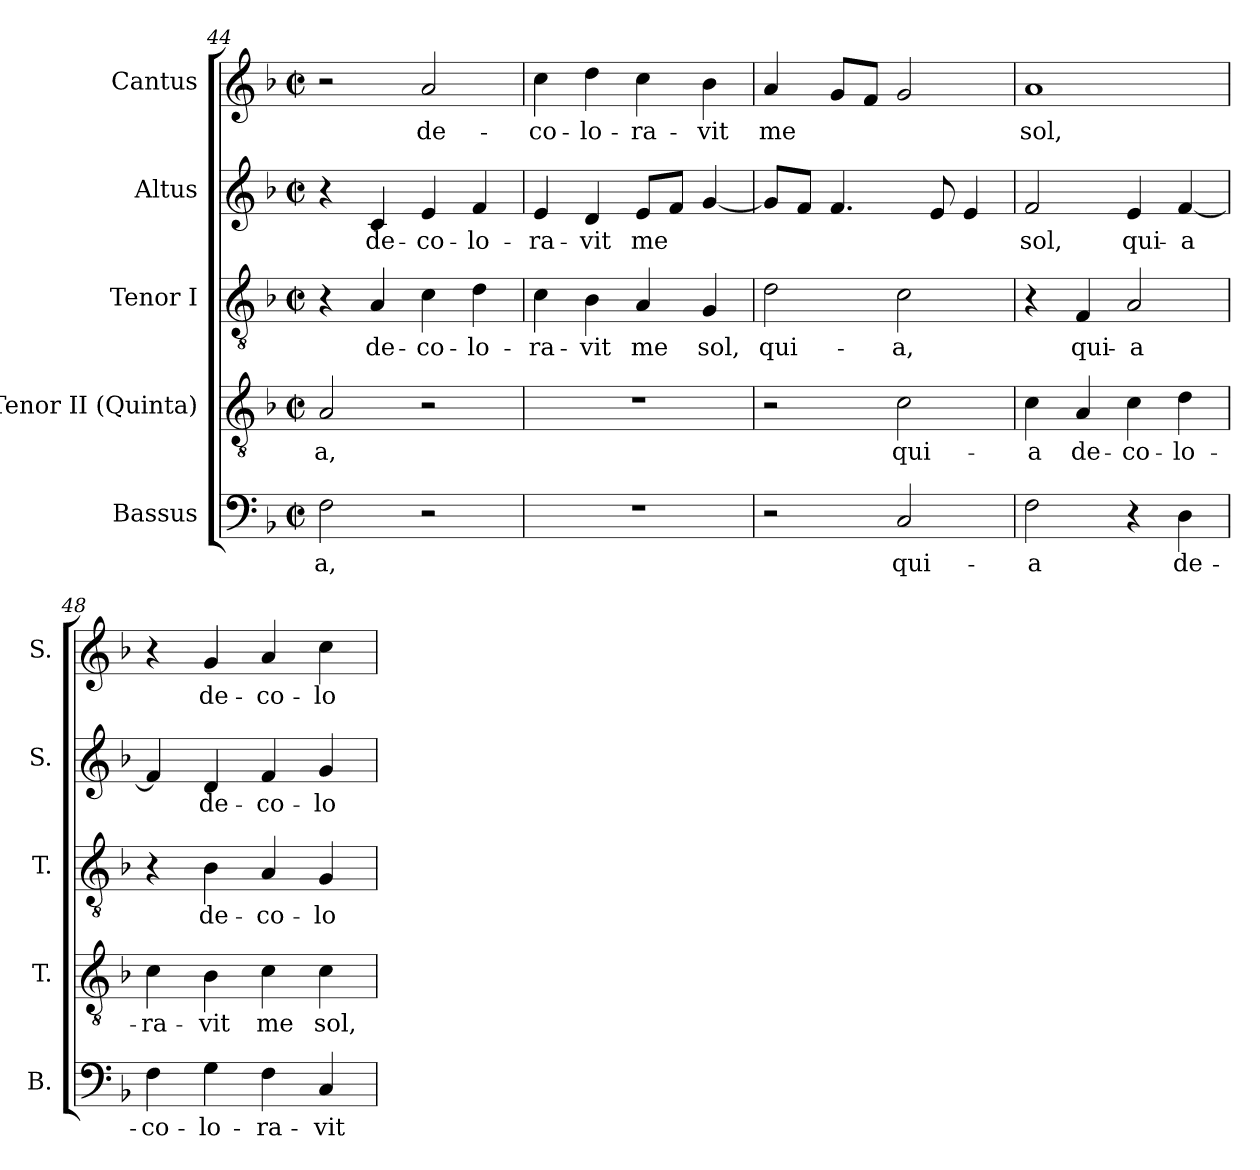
**kern	**text	**kern	**text	**kern	**text	**kern	**text	**kern	**text
*part5	*part5	*part4	*part4	*part3	*part3	*part2	*part2	*part1	*part1
*staff5	*staff5	*staff4	*staff4	*staff3	*staff3	*staff2	*staff2	*staff1	*staff1
*I"Bassus	*	*I"Tenor II (Quinta)	*	*I"Tenor I	*	*I"Altus	*	*I"Cantus	*
*I'B.	*	*I'T.	*	*I'T.	*	*I'S.	*	*I'S.	*
*clefF4	*	*clefGv2	*	*clefGv2	*	*clefG2	*	*clefG2	*
*	*	*ITrd7c12	*	*ITrd7c12	*	*	*	*	*
*k[b-]	*	*k[b-]	*	*k[b-]	*	*k[b-]	*	*k[b-]	*
*F:	*	*F:	*	*F:	*	*F:	*	*F:	*
*M2/2	*	*M2/2	*	*M2/2	*	*M2/2	*	*M2/2	*
*met(c|)	*	*met(c|)	*	*met(c|)	*	*met(c|)	*	*met(c|)	*
=44	=44	=44	=44	=44	=44	=44	=44	=44	=44
!	!LO:LY:b:color=#000000	!	!	!	!	!	!	!	!
!	!	!	!LO:LY:b:color=#000000	!	!	!	!	!	!
2Fi\	-a,	2AAi/	-a,	4r	.	4r	.	2r	.
!	!	!	!	!	!LO:LY:b:color=#000000	!	!	!	!
!	!	!	!	!	!	!	!LO:LY:b:color=#000000	!	!
.	.	.	.	4AAi/	de-	4ci/	de-	.	.
!	!	!	!	!	!LO:LY:b:color=#000000	!	!	!	!
!	!	!	!	!	!	!	!LO:LY:b:color=#000000	!	!
!	!	!	!	!	!	!	!	!	!LO:LY:b:color=#000000
2r	.	2r	.	4Ci\	-co-	4ei/	-co-	2ai/	de-
!	!	!	!	!	!LO:LY:b:color=#000000	!	!	!	!
!	!	!	!	!	!	!	!LO:LY:b:color=#000000	!	!
.	.	.	.	4Di\	-lo-	4fi/	-lo-	.	.
=45	=45	=45	=45	=45	=45	=45	=45	=45	=45
!	!	!	!	!	!LO:LY:b:color=#000000	!	!	!	!
!	!	!	!	!	!	!	!LO:LY:b:color=#000000	!	!
!	!	!	!	!	!	!	!	!	!LO:LY:b:color=#000000
1r	.	1r	.	4Ci\	-ra-	4ei/	-ra-	4cci\	-co-
!	!	!	!	!	!LO:LY:b:color=#000000	!	!	!	!
!	!	!	!	!	!	!	!LO:LY:b:color=#000000	!	!
!	!	!	!	!	!	!	!	!	!LO:LY:b:color=#000000
.	.	.	.	4BB-i\	-vit	4di/	-vit	4ddi\	-lo-
!	!	!	!	!	!LO:LY:b:color=#000000	!	!	!	!
!	!	!	!	!	!	!	!LO:LY:b:color=#000000	!	!
!	!	!	!	!	!	!	!	!	!LO:LY:b:color=#000000
.	.	.	.	4AAi/	me	8ei/L	me	4cci\	-ra-
.	.	.	.	.	.	8fi/J	.	.	.
!	!	!	!	!	!LO:LY:b:color=#000000	!	!	!	!
!	!	!	!	!	!	!	!	!	!LO:LY:b:color=#000000
.	.	.	.	4GGi/	sol,	[<4gi/	.	4b-i\	-vit
=46	=46	=46	=46	=46	=46	=46	=46	=46	=46
!	!	!	!	!	!LO:LY:b:color=#000000	!	!	!	!
!	!	!	!	!	!	!	!	!	!LO:LY:b:color=#000000
2r	.	2r	.	2Di\	qui-	8gi/L]	.	4ai/	me
.	.	.	.	.	.	8fi/J	.	.	.
.	.	.	.	.	.	4.fi/	.	8gi/L	.
.	.	.	.	.	.	.	.	8fi/J	.
!	!LO:LY:b:color=#000000	!	!	!	!	!	!	!	!
!	!	!	!LO:LY:b:color=#000000	!	!	!	!	!	!
!	!	!	!	!	!LO:LY:b:color=#000000	!	!	!	!
2Ci/	qui-	2Ci\	qui-	2Ci\	-a,	.	.	2gi/	.
.	.	.	.	.	.	8ei/	.	.	.
.	.	.	.	.	.	4ei/	.	.	.
!!LO:LB:g=z
=47	=47	=47	=47	=47	=47	=47	=47	=47	=47
!	!LO:LY:b:color=#000000	!	!	!	!	!	!	!	!
!	!	!	!LO:LY:b:color=#000000	!	!	!	!	!	!
!	!	!	!	!	!	!	!LO:LY:b:color=#000000	!	!
!	!	!	!	!	!	!	!	!	!LO:LY:b:color=#000000
2Fi\	-a	4Ci\	-a	4r	.	2fi/	sol,	1ai	sol,
!	!	!	!LO:LY:b:color=#000000	!	!	!	!	!	!
!	!	!	!	!	!LO:LY:b:color=#000000	!	!	!	!
.	.	4AAi/	de-	4FFi/	qui-	.	.	.	.
!	!	!	!LO:LY:b:color=#000000	!	!	!	!	!	!
!	!	!	!	!	!LO:LY:b:color=#000000	!	!	!	!
!	!	!	!	!	!	!	!LO:LY:b:color=#000000	!	!
4r	.	4Ci\	-co-	2AAi/	-a	4ei/	qui-	.	.
!	!LO:LY:b:color=#000000	!	!	!	!	!	!	!	!
!	!	!	!LO:LY:b:color=#000000	!	!	!	!	!	!
!	!	!	!	!	!	!	!LO:LY:b:color=#000000	!	!
4Di\	de-	4Di\	-lo-	.	.	[<4fi/	-a	.	.
=48	=48	=48	=48	=48	=48	=48	=48	=48	=48
!	!LO:LY:b:color=#000000	!	!	!	!	!	!	!	!
!	!	!	!LO:LY:b:color=#000000	!	!	!	!	!	!
4Fi\	-co-	4Ci\	-ra-	4r	.	4fi/]	.	4r	.
!	!LO:LY:b:color=#000000	!	!	!	!	!	!	!	!
!	!	!	!LO:LY:b:color=#000000	!	!	!	!	!	!
!	!	!	!	!	!LO:LY:b:color=#000000	!	!	!	!
!	!	!	!	!	!	!	!LO:LY:b:color=#000000	!	!
!	!	!	!	!	!	!	!	!	!LO:LY:b:color=#000000
4Gi\	-lo-	4BB-i\	-vit	4BB-i\	de-	4di/	de-	4gi/	de-
!	!LO:LY:b:color=#000000	!	!	!	!	!	!	!	!
!	!	!	!LO:LY:b:color=#000000	!	!	!	!	!	!
!	!	!	!	!	!LO:LY:b:color=#000000	!	!	!	!
!	!	!	!	!	!	!	!LO:LY:b:color=#000000	!	!
!	!	!	!	!	!	!	!	!	!LO:LY:b:color=#000000
4Fi\	-ra-	4Ci\	me	4AAi/	-co-	4fi/	-co-	4ai/	-co-
!	!LO:LY:b:color=#000000	!	!	!	!	!	!	!	!
!	!	!	!LO:LY:b:color=#000000	!	!	!	!	!	!
!	!	!	!	!	!LO:LY:b:color=#000000	!	!	!	!
!	!	!	!	!	!	!	!LO:LY:b:color=#000000	!	!
!	!	!	!	!	!	!	!	!	!LO:LY:b:color=#000000
4Ci/	-vit	4Ci\	sol,	4GGi/	-lo-	4gi/	-lo-	4cci\	-lo-
=	=	=	=	=	=	=	=	=	=
*-	*-	*-	*-	*-	*-	*-	*-	*-	*-
